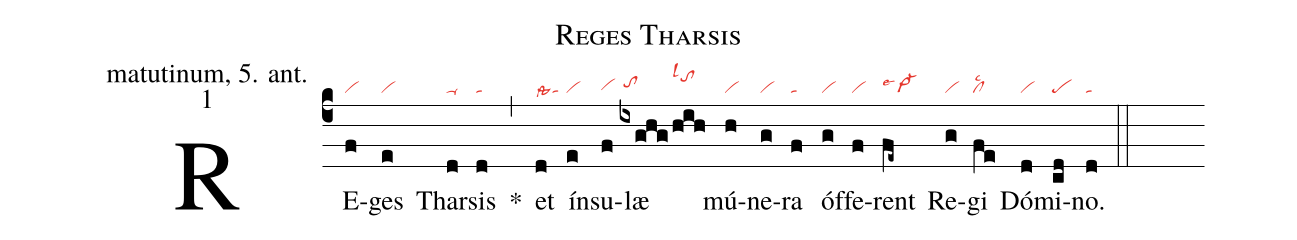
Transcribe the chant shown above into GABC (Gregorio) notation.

name: Reges Tharsis;
office-part: matutinum, 5. ant.;
mode: 1;
nabc-lines: 1;
%%
(c4)
RE(f|vi)ges(e|vi) Thar(d|ta-)sis(d|ta) *(,)
et(d|talssta4) ín(e|vi)su(f|vihg)læ(ix!ghg/|/tohh|hih|tohjlsl1) mú(h|vi)ne(g|vi)ra(f|ta) óf(g|vi)fe(f|vi)rent(fe~|vi->lse4) Re(g|vi)gi(fe|cllsc2) Dó(d|vi)mi(cd|pe)no.(d|ta) (::)
